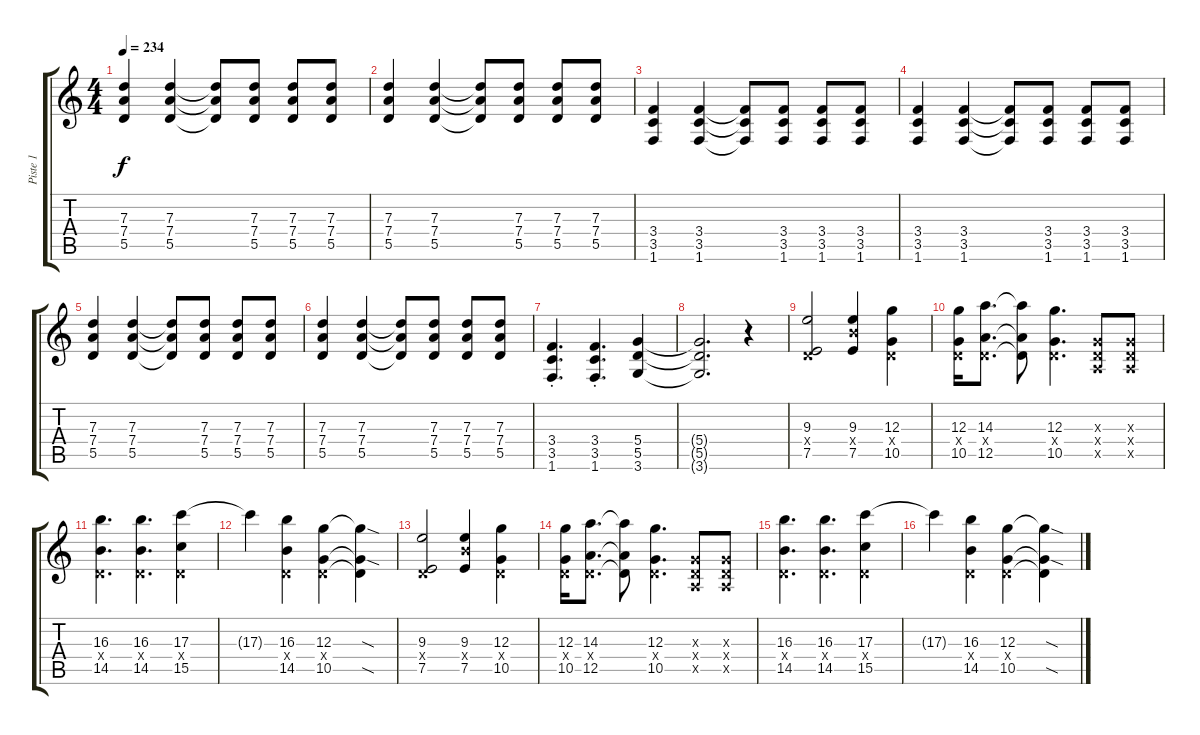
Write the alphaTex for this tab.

\track ("Piste 1" "Piste 1") {instrument distortionguitar}
\staff {score tabs}
\tuning (E4 B3 G3 D3 A2 E2) {hide}
\ts (4 4)
\tempo 234
\clef g2
\ks c
(7.3 7.4 5.5).4{dy f} (7.3 7.4 5.5).4 (7.3{t} 7.4{t} 5.5{t}).8 (7.3 7.4 5.5).8 (7.3 7.4 5.5).8 (7.3 7.4 5.5).8 |
(7.3 7.4 5.5).4 (7.3 7.4 5.5).4 (7.3{t} 7.4{t} 5.5{t}).8 (7.3 7.4 5.5).8 (7.3 7.4 5.5).8 (7.3 7.4 5.5).8 |
(3.4 3.5 1.6).4 (3.4 3.5 1.6).4 (3.4{t} 3.5{t} 1.6{t}).8 (3.4 3.5 1.6).8 (3.4 3.5 1.6).8 (3.4 3.5 1.6).8 |
(3.4 3.5 1.6).4 (3.4 3.5 1.6).4 (3.4{t} 3.5{t} 1.6{t}).8 (3.4 3.5 1.6).8 (3.4 3.5 1.6).8 (3.4 3.5 1.6).8 |
(7.3 7.4 5.5).4 (7.3 7.4 5.5).4 (7.3{t} 7.4{t} 5.5{t}).8 (7.3 7.4 5.5).8 (7.3 7.4 5.5).8 (7.3 7.4 5.5).8 |
(7.3 7.4 5.5).4 (7.3 7.4 5.5).4 (7.3{t} 7.4{t} 5.5{t}).8 (7.3 7.4 5.5).8 (7.3 7.4 5.5).8 (7.3 7.4 5.5).8 |
(3.4{st} 3.5{st} 1.6{st}).4{d} (3.4{st} 3.5{st} 1.6{st}).4{d} (5.4 5.5 3.6).4 |
(5.4{t} 5.5{t} 3.6{t}).2{d} r.4 |
(9.3 0.4{x} 7.5).2 (9.3 9.4{x} 7.5).4 (12.3 0.4{x} 10.5).4 |
(12.3 0.4{x} 10.5).16 (14.3 0.4{x} 12.5).8{d} (14.3{t} 0.4{t} 12.5{t}).8 (12.3 0.4{x} 10.5).4{d} (0.3{x} 0.4{x} 0.5{x}).8 (0.3{x} 0.4{x} 0.5{x}).8 |
(16.3 0.4{x} 14.5).4{d} (16.3 0.4{x} 14.5).4{d} (17.3 0.4{x} 15.5).4 |
17.3{t}.4 (16.3 0.4{x} 14.5).4 (12.3 0.4{x} 10.5).4 (12.3{sod t} 0.4{t} 10.5{sod t}).4 |
(9.3 0.4{x} 7.5).2 (9.3 9.4{x} 7.5).4 (12.3 0.4{x} 10.5).4 |
(12.3 0.4{x} 10.5).16 (14.3 0.4{x} 12.5).8{d} (14.3{t} 0.4{t} 12.5{t}).8 (12.3 0.4{x} 10.5).4{d} (0.3{x} 0.4{x} 0.5{x}).8 (0.3{x} 0.4{x} 0.5{x}).8 |
(16.3 0.4{x} 14.5).4{d} (16.3 0.4{x} 14.5).4{d} (17.3 0.4{x} 15.5).4 |
17.3{t}.4 (16.3 0.4{x} 14.5).4 (12.3 0.4{x} 10.5).4 (12.3{sod t} 0.4{t} 10.5{sod t}).4
